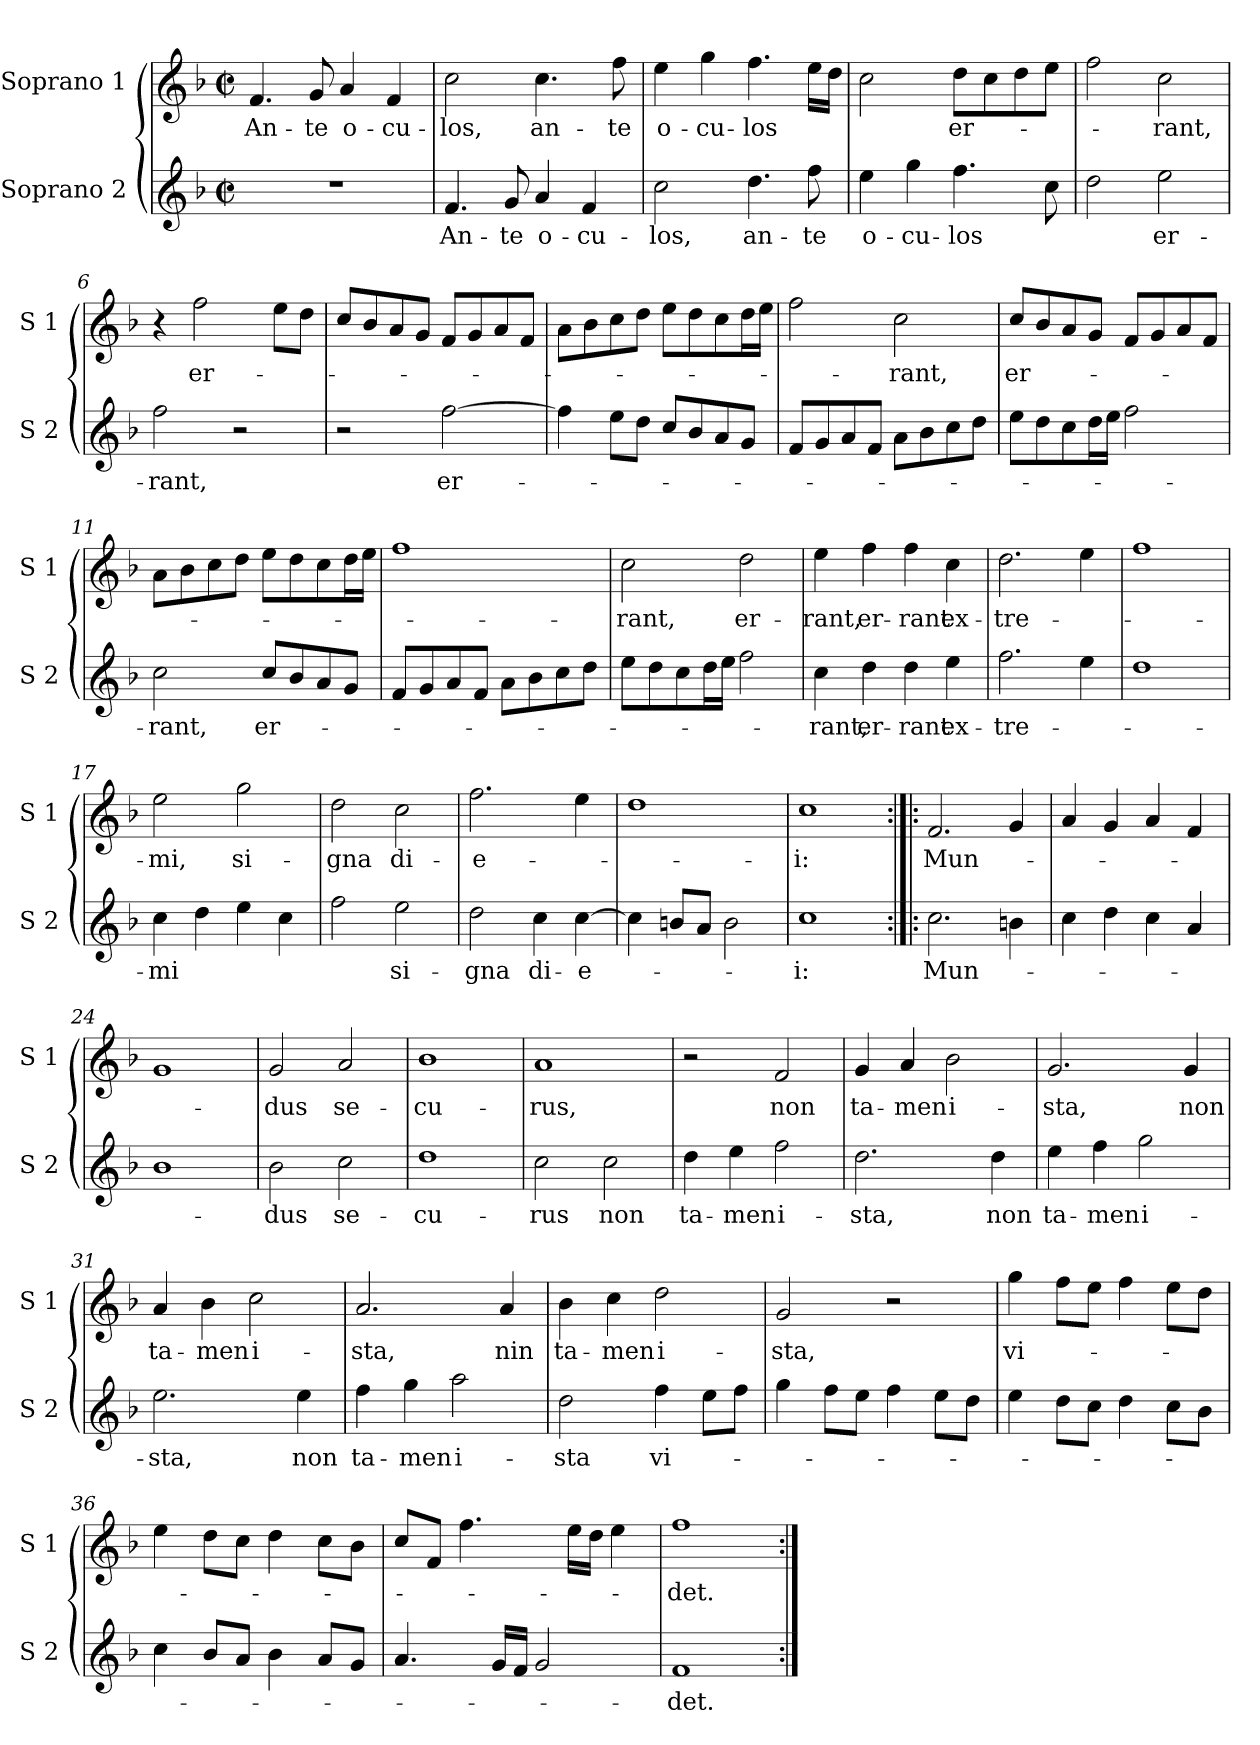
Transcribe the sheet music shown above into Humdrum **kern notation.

**kern	**text	**kern	**text
*part2	*part2	*part1	*part1
*staff2	*staff2	*staff1	*staff1
*I"Soprano 2	*	*I"Soprano 1	*
*I'S 2	*	*I'S 1	*
*clefG2	*	*clefG2	*
*k[b-]	*	*k[b-]	*
*F:	*	*F:	*
*M2/2	*	*M2/2	*
*met(c|)	*	*met(c|)	*
=1	=1	=1	=1
!	!	!	!LO:LY:b
1r	.	4.f/	An-
!	!	!	!LO:LY:b
.	.	8g/	-te
!	!	!	!LO:LY:b
.	.	4a/	o-
!	!	!	!LO:LY:b
.	.	4f/	-cu-
=2	=2	=2	=2
!	!LO:LY:b	!	!LO:LY:b
4.f/	An-	2cc\	-los,
!	!LO:LY:b	!	!
8g/	-te	.	.
!	!LO:LY:b	!	!LO:LY:b
4a/	o-	4.cc\	an-
!	!LO:LY:b	!	!
4f/	-cu-	.	.
!	!	!	!LO:LY:b
.	.	8ff\	-te
=3	=3	=3	=3
!	!LO:LY:b	!	!LO:LY:b
2cc\	-los,	4ee\	o-
!	!	!	!LO:LY:b
.	.	4gg\	-cu-
!	!LO:LY:b	!	!LO:LY:b
4.dd\	an-	4.ff\	-los
!	!LO:LY:b	!	!
8ff\	-te	16ee\LL	.
.	.	16dd\JJ	.
=4	=4	=4	=4
!	!LO:LY:b	!	!
4ee\	o-	2cc\	.
!	!LO:LY:b	!	!
4gg\	-cu-	.	.
!	!LO:LY:b	!	!LO:LY:b
4.ff\	-los	8dd\L	er-
.	.	8cc\	.
.	.	8dd\	.
8cc\	.	8ee\J	.
=5	=5	=5	=5
2dd\	.	2ff\	.
!	!LO:LY:b	!	!LO:LY:b
2ee\	er-	2cc\	-rant,
!!LO:LB:g=z
=6	=6	=6	=6
!	!LO:LY:b	!	!
2ff\	-rant,	4r	.
!	!	!	!LO:LY:b
.	.	2ff\	er-
2r	.	.	.
.	.	8ee\L	.
.	.	8dd\J	.
=7	=7	=7	=7
2r	.	8cc/L	.
.	.	8b-/	.
.	.	8a/	.
.	.	8g/J	.
!	!LO:LY:b	!	!
[2ff\	er-	8f/L	.
.	.	8g/	.
.	.	8a/	.
.	.	8f/J	.
=8	=8	=8	=8
4ff\]	.	8a\L	.
.	.	8b-\	.
8ee\L	.	8cc\	.
8dd\J	.	8dd\J	.
8cc/L	.	8ee\L	.
8b-/	.	8dd\	.
8a/	.	8cc\	.
8g/J	.	16dd\L	.
.	.	16ee\JJ	.
=9	=9	=9	=9
8f/L	.	2ff\	.
8g/	.	.	.
8a/	.	.	.
8f/J	.	.	.
!	!	!	!LO:LY:b
8a\L	.	2cc\	-rant,
8b-\	.	.	.
8cc\	.	.	.
8dd\J	.	.	.
=10	=10	=10	=10
!	!	!	!LO:LY:b
8ee\L	.	8cc/L	er-
8dd\	.	8b-/	.
8cc\	.	8a/	.
16dd\L	.	8g/J	.
16ee\JJ	.	.	.
2ff\	.	8f/L	.
.	.	8g/	.
.	.	8a/	.
.	.	8f/J	.
!!LO:LB:g=z
=11	=11	=11	=11
!	!LO:LY:b	!	!
2cc\	-rant,	8a\L	.
.	.	8b-\	.
.	.	8cc\	.
.	.	8dd\J	.
!	!LO:LY:b	!	!
8cc/L	er-	8ee\L	.
8b-/	.	8dd\	.
8a/	.	8cc\	.
8g/J	.	16dd\L	.
.	.	16ee\JJ	.
=12	=12	=12	=12
8f/L	.	1ff	.
8g/	.	.	.
8a/	.	.	.
8f/J	.	.	.
8a\L	.	.	.
8b-\	.	.	.
8cc\	.	.	.
8dd\J	.	.	.
=13	=13	=13	=13
!	!	!	!LO:LY:b
8ee\L	.	2cc\	-rant,
8dd\	.	.	.
8cc\	.	.	.
16dd\L	.	.	.
16ee\JJ	.	.	.
!	!	!	!LO:LY:b
2ff\	.	2dd\	er-
=14	=14	=14	=14
!	!LO:LY:b	!	!LO:LY:b
4cc\	-rant,	4ee\	-rant,
!	!LO:LY:b	!	!LO:LY:b
4dd\	er-	4ff\	er-
!	!LO:LY:b	!	!LO:LY:b
4dd\	-rant	4ff\	-rant
!	!LO:LY:b	!	!LO:LY:b
4ee\	ex-	4cc\	ex-
=15	=15	=15	=15
!	!LO:LY:b	!	!LO:LY:b
2.ff\	-tre-	2.dd\	-tre-
4ee\	.	4ee\	.
!!LO:LB:g=z
=16	=16	=16	=16
1dd	.	1ff	.
=17	=17	=17	=17
!	!LO:LY:b	!	!LO:LY:b
4cc\	-mi	2ee\	-mi,
4dd\	.	.	.
!	!	!	!LO:LY:b
4ee\	.	2gg\	si-
4cc\	.	.	.
=18	=18	=18	=18
!	!	!	!LO:LY:b
2ff\	.	2dd\	-gna
!	!LO:LY:b	!	!LO:LY:b
2ee\	si-	2cc\	di-
=19	=19	=19	=19
!	!LO:LY:b	!	!LO:LY:b
2dd\	-gna	2.ff\	-e-
!	!LO:LY:b	!	!
4cc\	di-	.	.
!	!LO:LY:b	!	!
[4cc\	-e-	4ee\	.
=20	=20	=20	=20
4cc\]	.	1dd	.
8bn/L	.	.	.
8a/J	.	.	.
2b\	.	.	.
!!LO:LB:g=z
=21	=21	=21	=21
!	!LO:LY:b	!	!LO:LY:b
1cc	-i:	1cc	-i:
=22:|!|:	=22:|!|:	=22:|!|:	=22:|!|:
!	!LO:LY:b	!	!LO:LY:b
2.cc\	Mun-	2.f/	Mun-
4bn\	.	4g/	.
=23	=23	=23	=23
4cc\	.	4a/	.
4dd\	.	4g/	.
4cc\	.	4a/	.
4a/	.	4f/	.
=24	=24	=24	=24
1b-	.	1g	.
=25	=25	=25	=25
!	!LO:LY:b	!	!LO:LY:b
2b-\	-dus	2g/	-dus
!	!LO:LY:b	!	!LO:LY:b
2cc\	se-	2a/	se-
!!LO:PB:g=z
=26	=26	=26	=26
!	!LO:LY:b	!	!LO:LY:b
1dd	-cu-	1b-	-cu-
=27	=27	=27	=27
!	!LO:LY:b	!	!LO:LY:b
2cc\	-rus	1a	-rus,
!	!LO:LY:b	!	!
2cc\	non	.	.
=28	=28	=28	=28
!	!LO:LY:b	!	!
4dd\	ta-	2r	.
!	!LO:LY:b	!	!
4ee\	-men	.	.
!	!LO:LY:b	!	!LO:LY:b
2ff\	i-	2f/	non
=29	=29	=29	=29
!	!LO:LY:b	!	!LO:LY:b
2.dd\	-sta,	4g/	ta-
!	!	!	!LO:LY:b
.	.	4a/	-men
!	!	!	!LO:LY:b
.	.	2b-\	i-
!	!LO:LY:b	!	!
4dd\	non	.	.
=30	=30	=30	=30
!	!LO:LY:b	!	!LO:LY:b
4ee\	ta-	2.g/	-sta,
!	!LO:LY:b	!	!
4ff\	-men	.	.
!	!LO:LY:b	!	!
2gg\	i-	.	.
!	!	!	!LO:LY:b
.	.	4g/	non
!!LO:LB:g=z
=31	=31	=31	=31
!	!LO:LY:b	!	!LO:LY:b
2.ee\	-sta,	4a/	ta-
!	!	!	!LO:LY:b
.	.	4b-\	-men
!	!	!	!LO:LY:b
.	.	2cc\	i-
!	!LO:LY:b	!	!
4ee\	non	.	.
=32	=32	=32	=32
!	!LO:LY:b	!	!LO:LY:b
4ff\	ta-	2.a/	-sta,
!	!LO:LY:b	!	!
4gg\	-men	.	.
!	!LO:LY:b	!	!
2aa\	i-	.	.
!	!	!	!LO:LY:b
.	.	4a/	nin
=33	=33	=33	=33
!	!LO:LY:b	!	!LO:LY:b
2dd\	-sta	4b-\	ta-
!	!	!	!LO:LY:b
.	.	4cc\	-men
!	!LO:LY:b	!	!LO:LY:b
4ff\	vi-	2dd\	i-
8ee\L	.	.	.
8ff\J	.	.	.
=34	=34	=34	=34
!	!	!	!LO:LY:b
4gg\	.	2g/	-sta,
8ff\L	.	.	.
8ee\J	.	.	.
4ff\	.	2r	.
8ee\L	.	.	.
8dd\J	.	.	.
!!LO:LB:g=z
=35	=35	=35	=35
!	!	!	!LO:LY:b
4ee\	.	4gg\	vi-
8dd\L	.	8ff\L	.
8cc\J	.	8ee\J	.
4dd\	.	4ff\	.
8cc\L	.	8ee\L	.
8b-\J	.	8dd\J	.
=36	=36	=36	=36
4cc\	.	4ee\	.
8b-/L	.	8dd\L	.
8a/J	.	8cc\J	.
4b-\	.	4dd\	.
8a/L	.	8cc\L	.
8g/J	.	8b-\J	.
=37	=37	=37	=37
4.a/	.	8cc/L	.
.	.	8f/J	.
.	.	4.ff\	.
16g/LL	.	.	.
16f/JJ	.	.	.
2g/	.	.	.
.	.	16ee\LL	.
.	.	16dd\JJ	.
.	.	4ee\	.
=38	=38	=38	=38
!	!LO:LY:b	!	!LO:LY:b
1f	-det.	1ff	-det.
=:|!	=:|!	=:|!	=:|!
*-	*-	*-	*-
